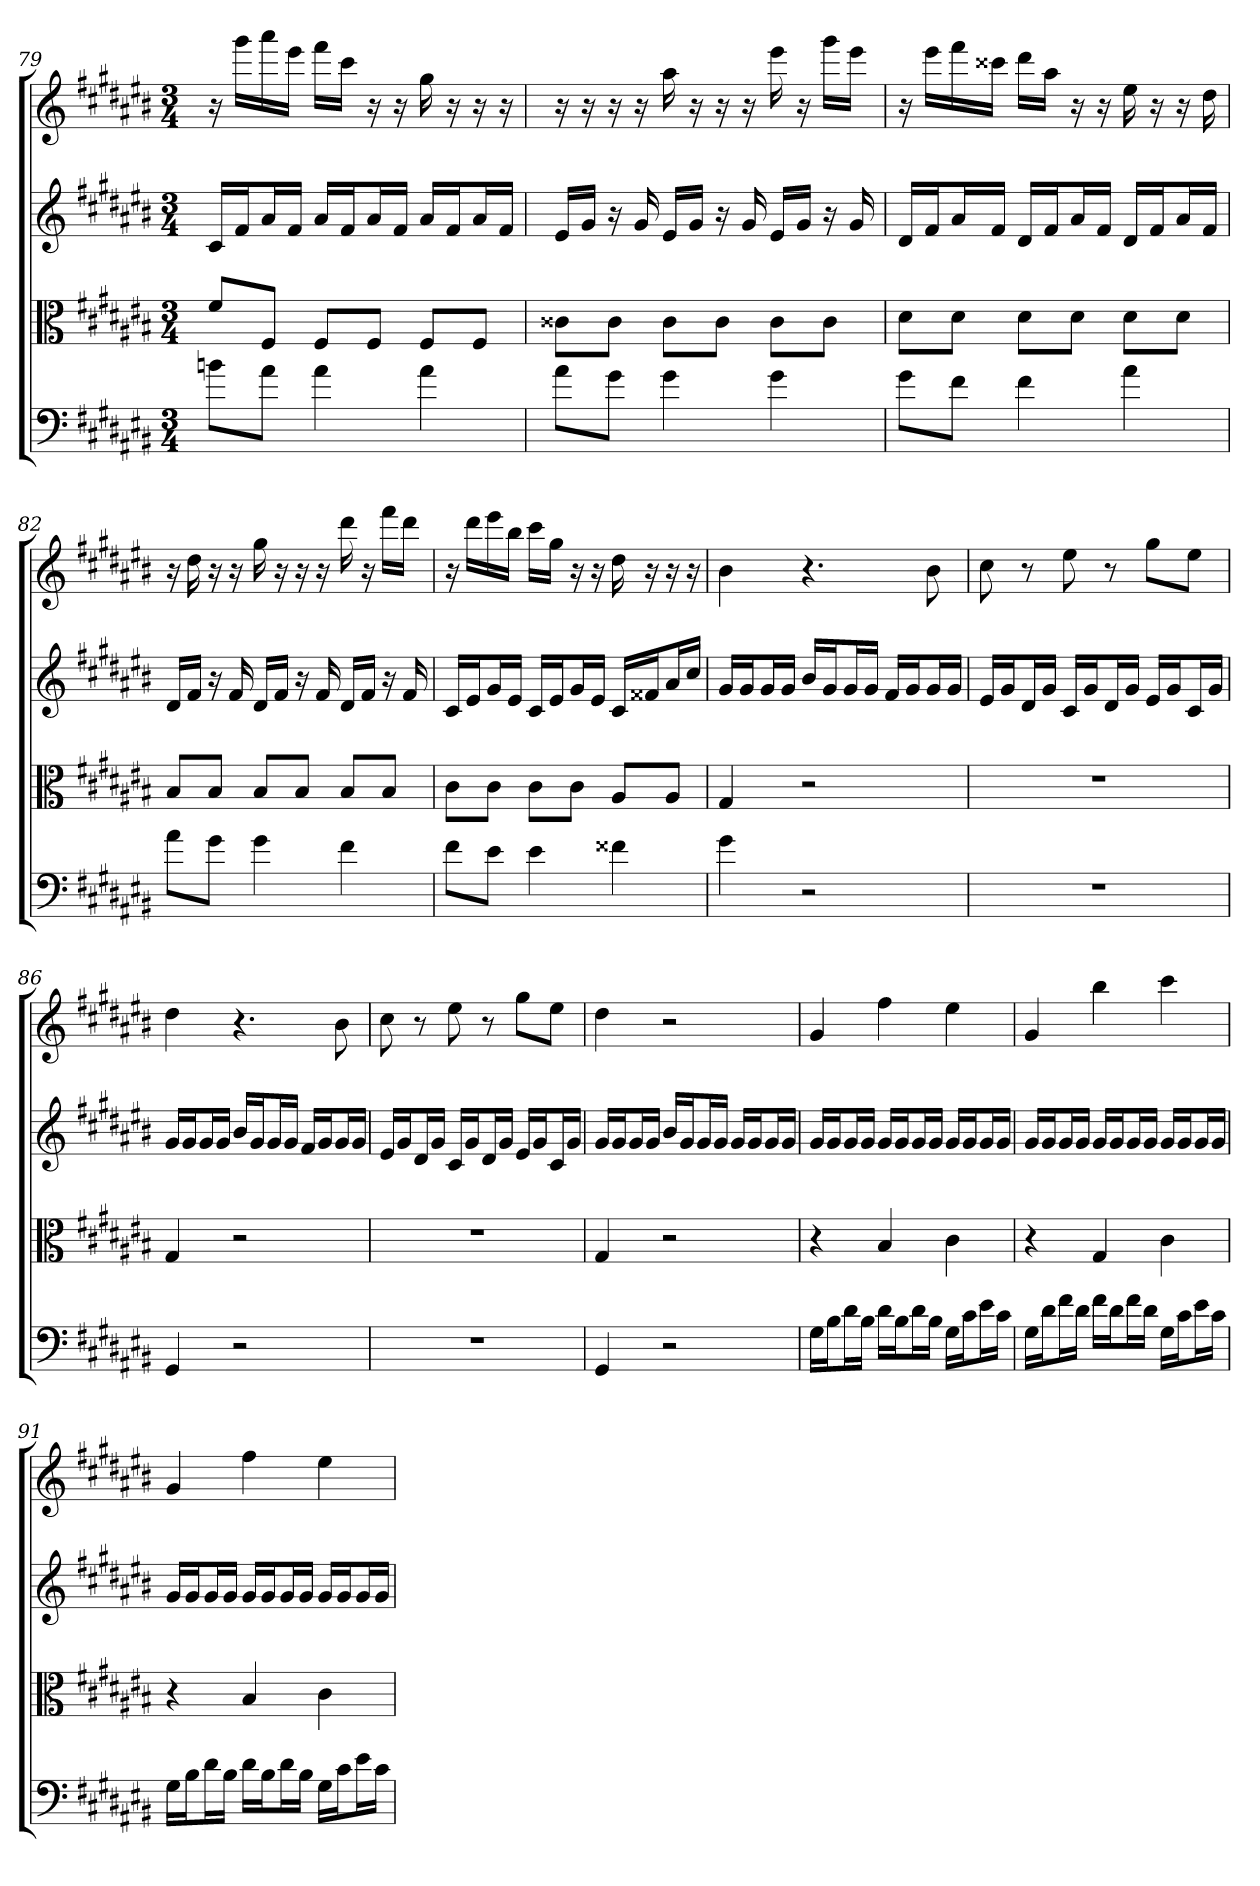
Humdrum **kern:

**kern	**kern	**kern	**kern
*part4	*part3	*part2	*part1
*staff4	*staff3	*staff2	*staff1
*clefF4	*clefC3	*clefG2	*clefG2
*k[f#c#g#d#a#e#b#]	*k[f#c#g#d#a#e#b#]	*k[f#c#g#d#a#e#b#]	*k[f#c#g#d#a#e#b#]
*C#:	*C#:	*C#:	*C#:
*M3/4	*M3/4	*M3/4	*M3/4
=79	=79	=79	=79
8bn\L	8f#/L	16c#/LL	16r
.	.	16f#/J	16ggg#\LL
8a#\J	8F#/J	16a#/L	16aaa#\
.	.	16f#/JJ	16eee#\JJ
4a#	8F#/L	16a#/LL	16fff#\LL
.	.	16f#/J	16ccc#\JJ
.	8F#/J	16a#/L	16r
.	.	16f#/JJ	16r
4a#	8F#/L	16a#/LL	16gg#
.	.	16f#/J	16r
.	8F#/J	16a#/L	16r
.	.	16f#/JJ	16r
=80	=80	=80	=80
8a#\L	8c##X\L	16e#/LL	16r
.	.	16g#/JJ	16r
8g#\J	8c##\J	16r	16r
.	.	16g#	16r
4g#	8c##\L	16e#/LL	16aa#
.	.	16g#/JJ	16r
.	8c##\J	16r	16r
.	.	16g#	16r
4g#	8c##\L	16e#/LL	16eee#
.	.	16g#/JJ	16r
.	8c##\J	16r	16ggg#\LL
.	.	16g#	16eee#\JJ
=81	=81	=81	=81
8g#\L	8d#\L	16d#/LL	16r
.	.	16f#/J	16eee#\LL
8f#\J	8d#\J	16a#/L	16fff#\
.	.	16f#/JJ	16ccc##X\JJ
4f#	8d#\L	16d#/LL	16ddd#\LL
.	.	16f#/J	16aa#\JJ
.	8d#\J	16a#/L	16r
.	.	16f#/JJ	16r
4a#	8d#\L	16d#/LL	16ee#
.	.	16f#/J	16r
.	8d#\J	16a#/L	16r
.	.	16f#/JJ	16dd#
=82	=82	=82	=82
8a#\L	8B#/L	16d#/LL	16r
.	.	16f#/JJ	16dd#
8g#\J	8B#/J	16r	16r
.	.	16f#	16r
4g#	8B#/L	16d#/LL	16gg#
.	.	16f#/JJ	16r
.	8B#/J	16r	16r
.	.	16f#	16r
4f#	8B#/L	16d#/LL	16ddd#
.	.	16f#/JJ	16r
.	8B#/J	16r	16fff#\LL
.	.	16f#	16ddd#\JJ
=83	=83	=83	=83
8f#\L	8c#\L	16c#/LL	16r
.	.	16e#/J	16ddd#\LL
8e#\J	8c#\J	16g#/L	16eee#\
.	.	16e#/JJ	16bb#\JJ
4e#	8c#\L	16c#/LL	16ccc#\LL
.	.	16e#/J	16gg#\JJ
.	8c#\J	16g#/L	16r
.	.	16e#/JJ	16r
4f##X	8A#/L	16c#/LL	16dd#
.	.	16f##X/J	16r
.	8A#/J	16a#/L	16r
.	.	16cc#/JJ	16r
=84	=84	=84	=84
4g#	4G#	16g#/LL	4b#
.	.	16g#/J	.
.	.	16g#/L	.
.	.	16g#/JJ	.
2r	2r	16b#/LL	4.r
.	.	16g#/J	.
.	.	16g#/L	.
.	.	16g#/JJ	.
.	.	16f#/LL	.
.	.	16g#/J	.
.	.	16g#/L	8b#
.	.	16g#/JJ	.
=85	=85	=85	=85
2.r	2.r	16e#/LL	8cc#
.	.	16g#/J	.
.	.	16d#/L	8r
.	.	16g#/JJ	.
.	.	16c#/LL	8ee#
.	.	16g#/J	.
.	.	16d#/L	8r
.	.	16g#/JJ	.
.	.	16e#/LL	8gg#\L
.	.	16g#/J	.
.	.	16c#/L	8ee#\J
.	.	16g#/JJ	.
=86	=86	=86	=86
4GG#	4G#	16g#/LL	4dd#
.	.	16g#/J	.
.	.	16g#/L	.
.	.	16g#/JJ	.
2r	2r	16b#/LL	4.r
.	.	16g#/J	.
.	.	16g#/L	.
.	.	16g#/JJ	.
.	.	16f#/LL	.
.	.	16g#/J	.
.	.	16g#/L	8b#
.	.	16g#/JJ	.
=87	=87	=87	=87
2.r	2.r	16e#/LL	8cc#
.	.	16g#/J	.
.	.	16d#/L	8r
.	.	16g#/JJ	.
.	.	16c#/LL	8ee#
.	.	16g#/J	.
.	.	16d#/L	8r
.	.	16g#/JJ	.
.	.	16e#/LL	8gg#\L
.	.	16g#/J	.
.	.	16c#/L	8ee#\J
.	.	16g#/JJ	.
=88	=88	=88	=88
4GG#	4G#	16g#/LL	4dd#
.	.	16g#/J	.
.	.	16g#/L	.
.	.	16g#/JJ	.
2r	2r	16b#/LL	2r
.	.	16g#/J	.
.	.	16g#/L	.
.	.	16g#/JJ	.
.	.	16g#/LL	.
.	.	16g#/J	.
.	.	16g#/L	.
.	.	16g#/JJ	.
=89	=89	=89	=89
16G#\LL	4r	16g#/LL	4g#
16B#\J	.	16g#/J	.
16d#\L	.	16g#/L	.
16B#\JJ	.	16g#/JJ	.
16d#\LL	4B#	16g#/LL	4ff#
16B#\J	.	16g#/J	.
16d#\L	.	16g#/L	.
16B#\JJ	.	16g#/JJ	.
16G#\LL	4c#	16g#/LL	4ee#
16c#\J	.	16g#/J	.
16e#\L	.	16g#/L	.
16c#\JJ	.	16g#/JJ	.
=90	=90	=90	=90
16G#\LL	4r	16g#/LL	4g#
16d#\J	.	16g#/J	.
16f#\L	.	16g#/L	.
16d#\JJ	.	16g#/JJ	.
16f#\LL	4G#	16g#/LL	4bb#
16d#\J	.	16g#/J	.
16f#\L	.	16g#/L	.
16d#\JJ	.	16g#/JJ	.
16G#\LL	4c#	16g#/LL	4ccc#
16c#\J	.	16g#/J	.
16e#\L	.	16g#/L	.
16c#\JJ	.	16g#/JJ	.
=91	=91	=91	=91
16G#\LL	4r	16g#/LL	4g#
16B#\J	.	16g#/J	.
16d#\L	.	16g#/L	.
16B#\JJ	.	16g#/JJ	.
16d#\LL	4B#	16g#/LL	4ff#
16B#\J	.	16g#/J	.
16d#\L	.	16g#/L	.
16B#\JJ	.	16g#/JJ	.
16G#\LL	4c#	16g#/LL	4ee#
16c#\J	.	16g#/J	.
16e#\L	.	16g#/L	.
16c#\JJ	.	16g#/JJ	.
=	=	=	=
*-	*-	*-	*-
